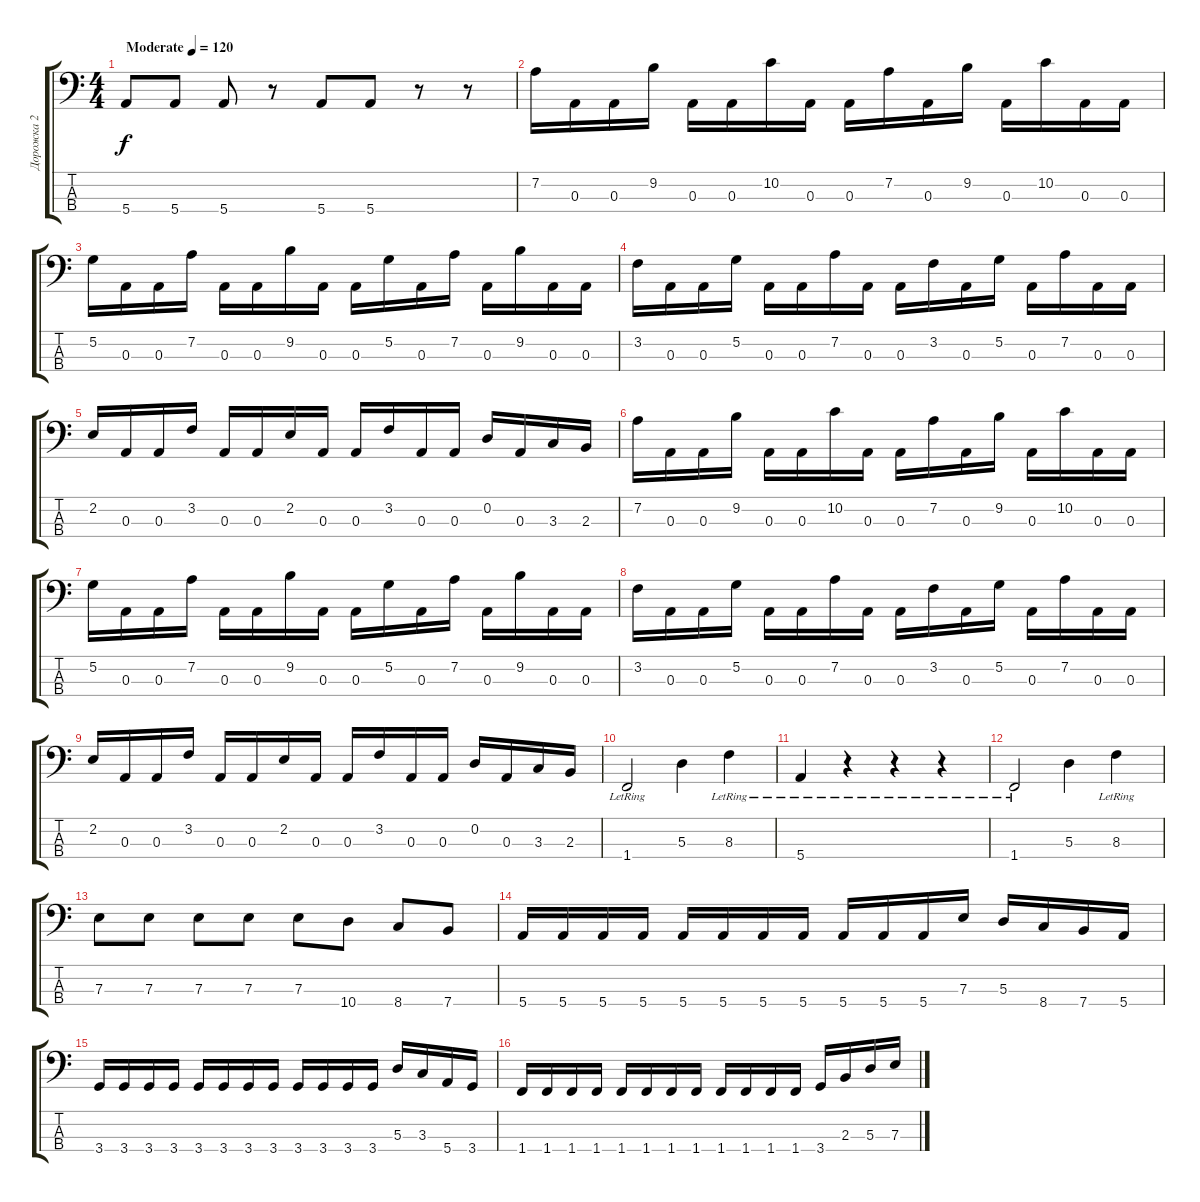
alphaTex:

\track ("Дорожка 2" "Дорожка 2") {instrument electricbassfinger}
\staff {score tabs}
\tuning (G2 D2 A1 E1) {hide}
\ts (4 4)
\tempo (120 "Moderate")
\clef f4
\ks c
5.4.8{dy f instrument electricbassfinger} 5.4.8 5.4.8 r.8 5.4.8 5.4.8 r.8 r.8 |
7.2.16 0.3.16 0.3.16 9.2.16 0.3.16 0.3.16 10.2.16 0.3.16 0.3.16 7.2.16 0.3.16 9.2.16 0.3.16 10.2.16 0.3.16 0.3.16 |
5.2.16 0.3.16 0.3.16 7.2.16 0.3.16 0.3.16 9.2.16 0.3.16 0.3.16 5.2.16 0.3.16 7.2.16 0.3.16 9.2.16 0.3.16 0.3.16 |
3.2.16 0.3.16 0.3.16 5.2.16 0.3.16 0.3.16 7.2.16 0.3.16 0.3.16 3.2.16 0.3.16 5.2.16 0.3.16 7.2.16 0.3.16 0.3.16 |
2.2.16 0.3.16 0.3.16 3.2.16 0.3.16 0.3.16 2.2.16 0.3.16 0.3.16 3.2.16 0.3.16 0.3.16 0.2.16 0.3.16 3.3.16 2.3.16 |
7.2.16 0.3.16 0.3.16 9.2.16 0.3.16 0.3.16 10.2.16 0.3.16 0.3.16 7.2.16 0.3.16 9.2.16 0.3.16 10.2.16 0.3.16 0.3.16 |
5.2.16 0.3.16 0.3.16 7.2.16 0.3.16 0.3.16 9.2.16 0.3.16 0.3.16 5.2.16 0.3.16 7.2.16 0.3.16 9.2.16 0.3.16 0.3.16 |
3.2.16 0.3.16 0.3.16 5.2.16 0.3.16 0.3.16 7.2.16 0.3.16 0.3.16 3.2.16 0.3.16 5.2.16 0.3.16 7.2.16 0.3.16 0.3.16 |
2.2.16 0.3.16 0.3.16 3.2.16 0.3.16 0.3.16 2.2.16 0.3.16 0.3.16 3.2.16 0.3.16 0.3.16 0.2.16 0.3.16 3.3.16 2.3.16 |
1.4{lr}.2 5.3.4 8.3{lr}.4 |
5.4{lr}.4 r.4 r.4 r.4 |
1.4{lr}.2 5.3.4 8.3{lr}.4 |
7.3.8 7.3.8 7.3.8 7.3.8 7.3.8 10.4.8 8.4.8 7.4.8 |
5.4.16 5.4.16 5.4.16 5.4.16 5.4.16 5.4.16 5.4.16 5.4.16 5.4.16 5.4.16 5.4.16 7.3.16 5.3.16 8.4.16 7.4.16 5.4.16 |
3.4.16 3.4.16 3.4.16 3.4.16 3.4.16 3.4.16 3.4.16 3.4.16 3.4.16 3.4.16 3.4.16 3.4.16 5.3.16 3.3.16 5.4.16 3.4.16 |
1.4.16 1.4.16 1.4.16 1.4.16 1.4.16 1.4.16 1.4.16 1.4.16 1.4.16 1.4.16 1.4.16 1.4.16 3.4.16 2.3.16 5.3.16 7.3.16
